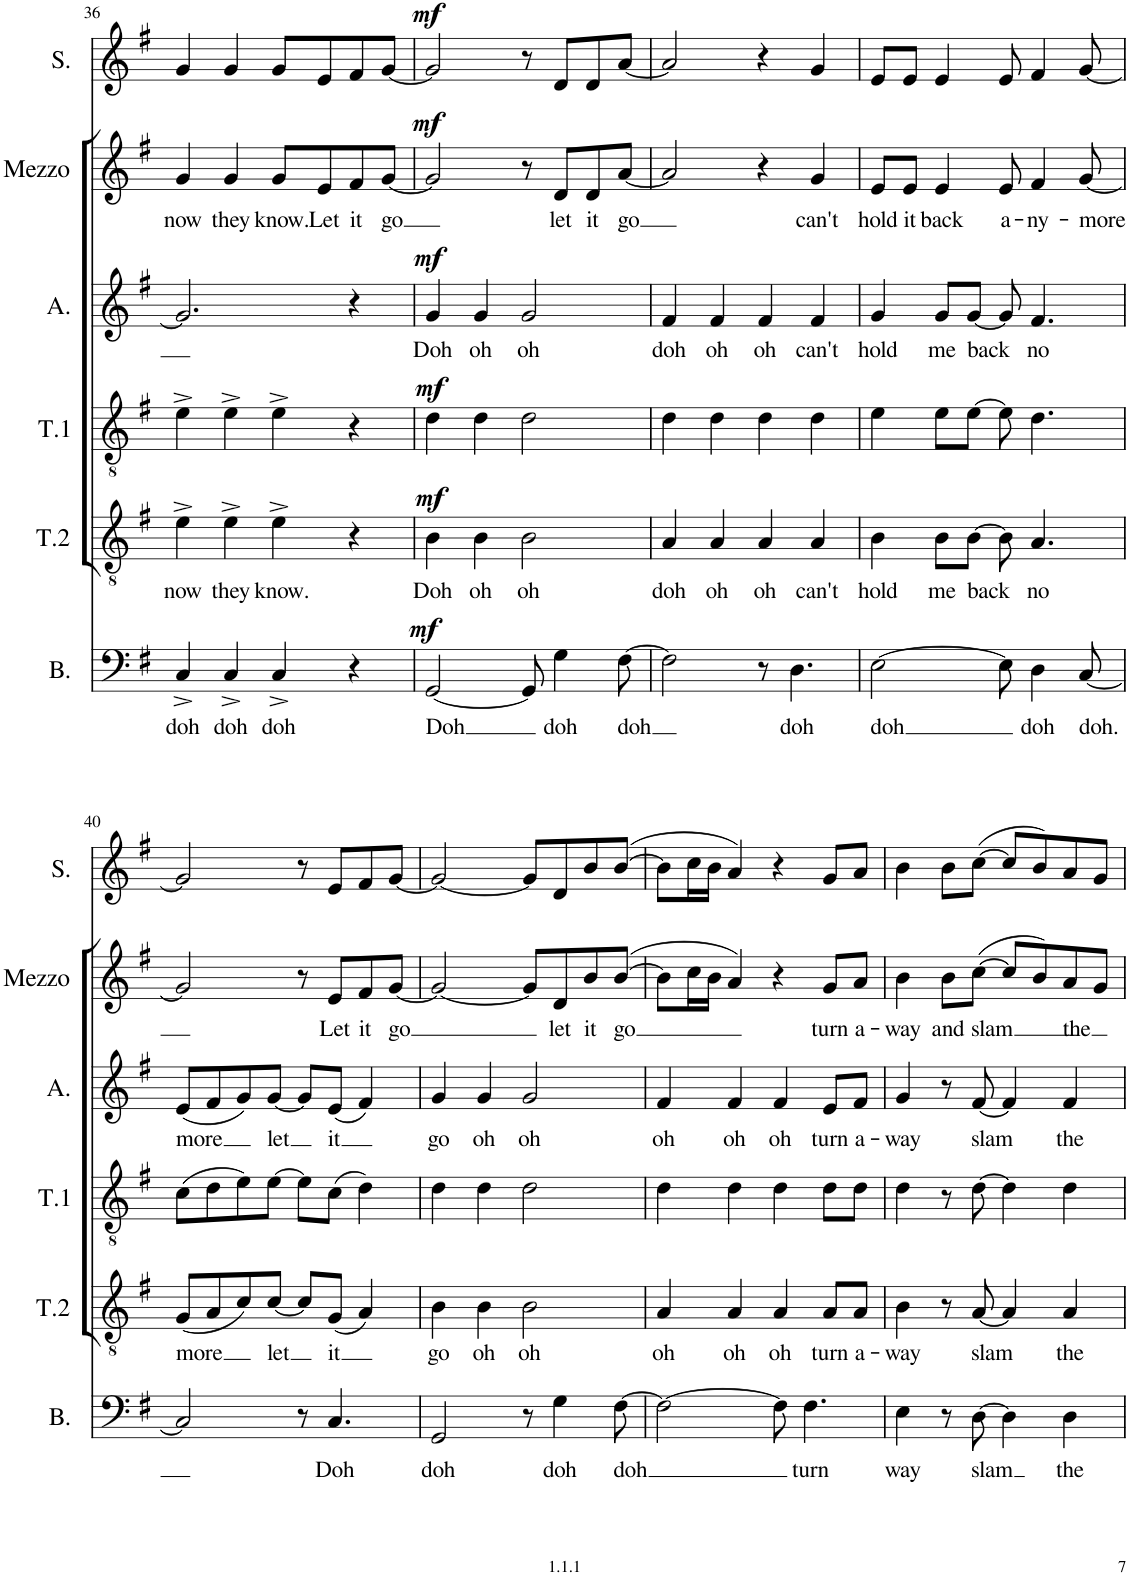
**kern	**text	**dynam	**kern	**text	**dynam	**kern	**dynam	**kern	**text	**dynam	**kern	**text	**dynam	**kern	**dynam
*part6	*part6	*part6	*part5	*part5	*part5	*part4	*part4	*part3	*part3	*part3	*part2	*part2	*part2	*part1	*part1
*staff6	*staff6	*staff6	*staff5	*staff5	*staff5	*staff4	*staff4	*staff3	*staff3	*staff3	*staff2	*staff2	*staff2	*staff1	*staff1
*I"Bass	*	*	*I"Tenor 2	*	*	*I"Tenor 1	*	*I"Alto	*	*	*I"Mezzosopran	*	*	*I"Sopran	*
*I'B.	*	*	*I'T.2	*	*	*I'T.1	*	*I'A.	*	*	*I'Mezzo	*	*	*I'S.	*
!!LO:PB:g=z
*clefF4	*	*	*clefGv2	*	*	*clefGv2	*	*clefG2	*	*	*clefG2	*	*	*clefG2	*
*k[f#]	*	*	*k[f#]	*	*	*k[f#]	*	*k[f#]	*	*	*k[f#]	*	*	*k[f#]	*
*M4/4	*	*	*M4/4	*	*	*M4/4	*	*M4/4	*	*	*M4/4	*	*	*M4/4	*
=36	=36	=36	=36	=36	=36	=36	=36	=36	=36	=36	=36	=36	=36	=36	=36
!	!LO:LY:b	!	!	!LO:LY:b	!	!	!	!	!	!	!	!LO:LY:b	!	!	!
4C^/	doh	.	4e^\	now	.	4e^\	.	2.g/]	.	.	4g/	now	.	4g/	.
!	!LO:LY:b	!	!	!LO:LY:b	!	!	!	!	!	!	!	!LO:LY:b	!	!	!
4C^/	doh	.	4e^\	they	.	4e^\	.	.	.	.	4g/	they	.	4g/	.
!	!LO:LY:b	!	!	!LO:LY:b	!	!	!	!	!	!	!	!LO:LY:b	!	!	!
4C^/	doh	.	4e^\	know.	.	4e^\	.	.	.	.	8g/L	know.	.	8g/L	.
!	!	!	!	!	!	!	!	!	!	!	!	!LO:LY:b	!	!	!
.	.	.	.	.	.	.	.	.	.	.	8e/	Let	.	8e/	.
!	!	!	!	!	!	!	!	!	!	!	!	!LO:LY:b	!	!	!
4r	.	.	4r	.	.	4r	.	4r	.	.	8f#/	it	.	8f#/	.
!	!	!	!	!	!	!	!	!	!	!	!	!LO:LY:b	!	!	!
.	.	.	.	.	.	.	.	.	.	.	[8g/J	go	.	[8g/J	.
=37	=37	=37	=37	=37	=37	=37	=37	=37	=37	=37	=37	=37	=37	=37	=37
!	!LO:LY:b	!LO:DY:a	!	!LO:LY:b	!LO:DY:a	!	!LO:DY:a	!	!LO:LY:b	!LO:DY:a	!	!	!LO:DY:a	!	!LO:DY:a
[2GG/	Doh	mf	4B\	Doh	mf	4d\	mf	4g/	Doh	mf	2g/]	.	mf	2g/]	mf
!	!	!	!	!LO:LY:b	!	!	!	!	!LO:LY:b	!	!	!	!	!	!
.	.	.	4B\	oh	.	4d\	.	4g/	oh	.	.	.	.	.	.
!	!	!	!	!LO:LY:b	!	!	!	!	!LO:LY:b	!	!	!	!	!	!
8GG/]	.	.	2B\	oh	.	2d\	.	2g/	oh	.	8r	.	.	8r	.
!	!LO:LY:b	!	!	!	!	!	!	!	!	!	!	!LO:LY:b	!	!	!
4G\	doh	.	.	.	.	.	.	.	.	.	8d/L	let	.	8d/L	.
!	!	!	!	!	!	!	!	!	!	!	!	!LO:LY:b	!	!	!
.	.	.	.	.	.	.	.	.	.	.	8d/	it	.	8d/	.
!	!LO:LY:b	!	!	!	!	!	!	!	!	!	!	!LO:LY:b	!	!	!
[8F#\	doh	.	.	.	.	.	.	.	.	.	[8a/J	go	.	[8a/J	.
=38	=38	=38	=38	=38	=38	=38	=38	=38	=38	=38	=38	=38	=38	=38	=38
!	!	!	!	!LO:LY:b	!	!	!	!	!LO:LY:b	!	!	!	!	!	!
2F#\]	.	.	4A/	doh	.	4d\	.	4f#/	doh	.	2a/]	.	.	2a/]	.
!	!	!	!	!LO:LY:b	!	!	!	!	!LO:LY:b	!	!	!	!	!	!
.	.	.	4A/	oh	.	4d\	.	4f#/	oh	.	.	.	.	.	.
!	!	!	!	!LO:LY:b	!	!	!	!	!LO:LY:b	!	!	!	!	!	!
8r	.	.	4A/	oh	.	4d\	.	4f#/	oh	.	4r	.	.	4r	.
!	!LO:LY:b	!	!	!	!	!	!	!	!	!	!	!	!	!	!
4.D\	doh	.	.	.	.	.	.	.	.	.	.	.	.	.	.
!	!	!	!	!LO:LY:b	!	!	!	!	!LO:LY:b	!	!	!LO:LY:b	!	!	!
.	.	.	4A/	can't	.	4d\	.	4f#/	can't	.	4g/	can't	.	4g/	.
=39	=39	=39	=39	=39	=39	=39	=39	=39	=39	=39	=39	=39	=39	=39	=39
!	!LO:LY:b	!	!	!LO:LY:b	!	!	!	!	!LO:LY:b	!	!	!LO:LY:b	!	!	!
[2E\	doh	.	4B\	hold	.	4e\	.	4g/	hold	.	8e/L	hold	.	8e/L	.
!	!	!	!	!	!	!	!	!	!	!	!	!LO:LY:b	!	!	!
.	.	.	.	.	.	.	.	.	.	.	8e/J	it	.	8e/J	.
!	!	!	!	!LO:LY:b	!	!	!	!	!LO:LY:b	!	!	!LO:LY:b	!	!	!
.	.	.	8B\L	me	.	8e\L	.	8g/L	me	.	4e/	back	.	4e/	.
!	!	!	!	!LO:LY:b	!	!	!	!	!LO:LY:b	!	!	!	!	!	!
.	.	.	[8B\J	back	.	[8e\J	.	[8g/J	back	.	.	.	.	.	.
!	!	!	!	!	!	!	!	!	!	!	!	!LO:LY:b	!	!	!
8E\]	.	.	8B\]	.	.	8e\]	.	8g/]	.	.	8e/	a-	.	8e/	.
!	!LO:LY:b	!	!	!LO:LY:b	!	!	!	!	!LO:LY:b	!	!	!LO:LY:b	!	!	!
4D\	doh	.	4.A/	no	.	4.d\	.	4.f#/	no	.	4f#/	-ny-	.	4f#/	.
!	!LO:LY:b	!	!	!	!	!	!	!	!	!	!	!LO:LY:b	!	!	!
[8C/	doh.	.	.	.	.	.	.	.	.	.	[8g/	-more	.	[8g/	.
!!LO:LB:g=z
=40	=40	=40	=40	=40	=40	=40	=40	=40	=40	=40	=40	=40	=40	=40	=40
!	!	!	!	!LO:LY:b	!	!	!	!	!LO:LY:b	!	!	!	!	!	!
2C/]	.	.	(8G/L	more	.	(8c\L	.	(8e/L	more	.	2g/]	.	.	2g/]	.
.	.	.	8A/	.	.	8d\	.	8f#/	.	.	.	.	.	.	.
.	.	.	8c/)	.	.	8e\)	.	8g/)	.	.	.	.	.	.	.
!	!	!	!	!LO:LY:b	!	!	!	!	!LO:LY:b	!	!	!	!	!	!
.	.	.	[8c/J	let	.	[8e\J	.	[8g/J	let	.	.	.	.	.	.
8r	.	.	8c/L]	.	.	8e\L]	.	8g/L]	.	.	8r	.	.	8r	.
!	!LO:LY:b	!	!	!LO:LY:b	!	!	!	!	!LO:LY:b	!	!	!LO:LY:b	!	!	!
4.C/	Doh	.	(8G/J	it	.	(8c\J	.	(8e/J	it	.	8e/L	Let	.	8e/L	.
!	!	!	!	!	!	!	!	!	!	!	!	!LO:LY:b	!	!	!
.	.	.	4A/)	.	.	4d\)	.	4f#/)	.	.	8f#/	it	.	8f#/	.
!	!	!	!	!	!	!	!	!	!	!	!	!LO:LY:b	!	!	!
.	.	.	.	.	.	.	.	.	.	.	[8g/J	go	.	[8g/J	.
=41	=41	=41	=41	=41	=41	=41	=41	=41	=41	=41	=41	=41	=41	=41	=41
!	!LO:LY:b	!	!	!LO:LY:b	!	!	!	!	!LO:LY:b	!	!	!	!	!	!
2GG/	doh	.	4B\	go	.	4d\	.	4g/	go	.	2g/_	.	.	2g/_	.
!	!	!	!	!LO:LY:b	!	!	!	!	!LO:LY:b	!	!	!	!	!	!
.	.	.	4B\	oh	.	4d\	.	4g/	oh	.	.	.	.	.	.
!	!	!	!	!LO:LY:b	!	!	!	!	!LO:LY:b	!	!	!	!	!	!
8r	.	.	2B\	oh	.	2d\	.	2g/	oh	.	8g/L]	.	.	8g/L]	.
!	!LO:LY:b	!	!	!	!	!	!	!	!	!	!	!LO:LY:b	!	!	!
4G\	doh	.	.	.	.	.	.	.	.	.	8d/	let	.	8d/	.
!	!	!	!	!	!	!	!	!	!	!	!	!LO:LY:b	!	!	!
.	.	.	.	.	.	.	.	.	.	.	8b/	it	.	8b/	.
!	!LO:LY:b	!	!	!	!	!	!	!	!	!	!	!LO:LY:b	!	!	!
[8F#\	doh	.	.	.	.	.	.	.	.	.	([8b/J	go	.	([8b/J	.
=42	=42	=42	=42	=42	=42	=42	=42	=42	=42	=42	=42	=42	=42	=42	=42
!	!	!	!	!LO:LY:b	!	!	!	!	!LO:LY:b	!	!	!	!	!	!
2F#\_	.	.	4A/	oh	.	4d\	.	4f#/	oh	.	8b\L]	.	.	8b\L]	.
.	.	.	.	.	.	.	.	.	.	.	16cc\L	.	.	16cc\L	.
.	.	.	.	.	.	.	.	.	.	.	16b\JJ	.	.	16b\JJ	.
!	!	!	!	!LO:LY:b	!	!	!	!	!LO:LY:b	!	!	!	!	!	!
.	.	.	4A/	oh	.	4d\	.	4f#/	oh	.	4a/)	.	.	4a/)	.
!	!	!	!	!LO:LY:b	!	!	!	!	!LO:LY:b	!	!	!	!	!	!
8F#\]	.	.	4A/	oh	.	4d\	.	4f#/	oh	.	4r	.	.	4r	.
!	!LO:LY:b	!	!	!	!	!	!	!	!	!	!	!	!	!	!
4.F#\	turn	.	.	.	.	.	.	.	.	.	.	.	.	.	.
!	!	!	!	!LO:LY:b	!	!	!	!	!LO:LY:b	!	!	!LO:LY:b	!	!	!
.	.	.	8A/L	turn	.	8d\L	.	8e/L	turn	.	8g/L	turn	.	8g/L	.
!	!	!	!	!LO:LY:b	!	!	!	!	!LO:LY:b	!	!	!LO:LY:b	!	!	!
.	.	.	8A/J	a-	.	8d\J	.	8f#/J	a-	.	8a/J	a-	.	8a/J	.
=43	=43	=43	=43	=43	=43	=43	=43	=43	=43	=43	=43	=43	=43	=43	=43
!	!LO:LY:b	!	!	!LO:LY:b	!	!	!	!	!LO:LY:b	!	!	!LO:LY:b	!	!	!
4E\	way	.	4B\	-way	.	4d\	.	4g/	-way	.	4b\	-way	.	4b\	.
!	!	!	!	!	!	!	!	!	!	!	!	!LO:LY:b	!	!	!
8r	.	.	8r	.	.	8r	.	8r	.	.	8b\L	and	.	8b\L	.
!	!LO:LY:b	!	!	!LO:LY:b	!	!	!	!	!LO:LY:b	!	!	!LO:LY:b	!	!	!
[8D\	slam	.	[8A/	slam	.	[8d\	.	[8f#/	slam	.	([8cc\J	slam	.	([8cc\J	.
4D\]	.	.	4A/]	.	.	4d\]	.	4f#/]	.	.	8cc/L]	.	.	8cc/L]	.
.	.	.	.	.	.	.	.	.	.	.	8b/)	.	.	8b/)	.
!	!LO:LY:b	!	!	!LO:LY:b	!	!	!	!	!LO:LY:b	!	!	!LO:LY:b	!	!	!
4D\	the	.	4A/	the	.	4d\	.	4f#/	the	.	8a/	the	.	8a/	.
.	.	.	.	.	.	.	.	.	.	.	8g/J	.	.	8g/J	.
=	=	=	=	=	=	=	=	=	=	=	=	=	=	=	=
*-	*-	*-	*-	*-	*-	*-	*-	*-	*-	*-	*-	*-	*-	*-	*-
